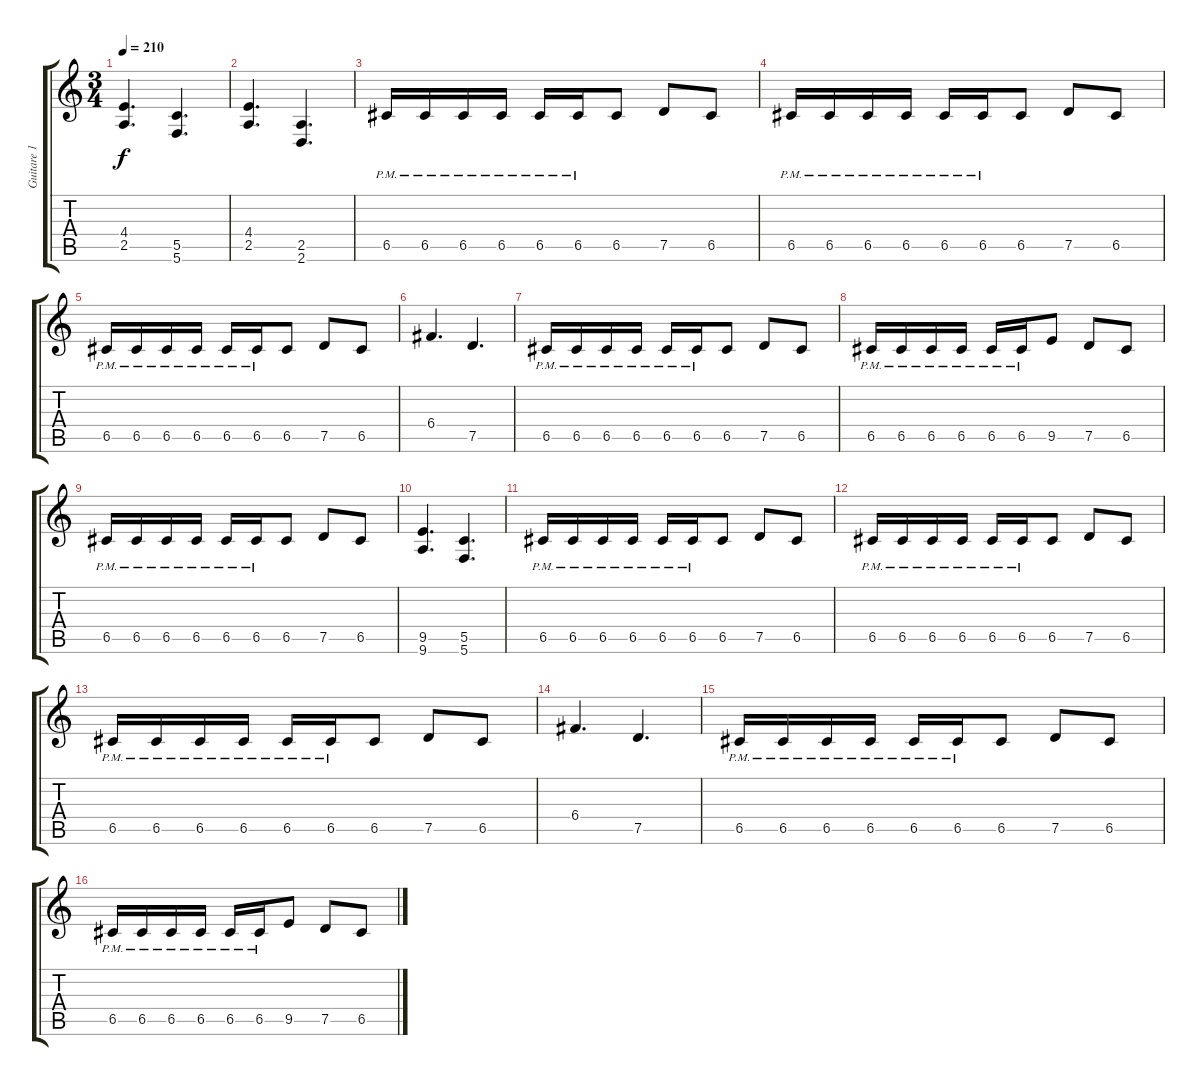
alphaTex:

\track ("Guitare 1" "Guitare 1") {instrument distortionguitar}
\staff {score tabs}
\tuning (D4 A3 F3 C3 G2 C2) {hide}
\ts (3 4)
\tempo 210
\clef g2
\ks c
(4.4 2.5).4{d dy f} (5.5 5.6).4{d} |
(4.4 2.5).4{d} (2.5 2.6).4{d} |
6.5{pm}.16 6.5{pm}.16 6.5{pm}.16 6.5{pm}.16 6.5{pm}.16 6.5{pm}.16 6.5.8 7.5.8 6.5.8 |
6.5{pm}.16 6.5{pm}.16 6.5{pm}.16 6.5{pm}.16 6.5{pm}.16 6.5{pm}.16 6.5.8 7.5.8 6.5.8 |
6.5{pm}.16 6.5{pm}.16 6.5{pm}.16 6.5{pm}.16 6.5{pm}.16 6.5{pm}.16 6.5.8 7.5.8 6.5.8 |
6.4.4{d} 7.5.4{d} |
6.5{pm}.16 6.5{pm}.16 6.5{pm}.16 6.5{pm}.16 6.5{pm}.16 6.5{pm}.16 6.5.8 7.5.8 6.5.8 |
6.5{pm}.16 6.5{pm}.16 6.5{pm}.16 6.5{pm}.16 6.5{pm}.16 6.5{pm}.16 9.5.8 7.5.8 6.5.8 |
6.5{pm}.16 6.5{pm}.16 6.5{pm}.16 6.5{pm}.16 6.5{pm}.16 6.5{pm}.16 6.5.8 7.5.8 6.5.8 |
(9.5 9.6).4{d} (5.5 5.6).4{d} |
6.5{pm}.16 6.5{pm}.16 6.5{pm}.16 6.5{pm}.16 6.5{pm}.16 6.5{pm}.16 6.5.8 7.5.8 6.5.8 |
6.5{pm}.16 6.5{pm}.16 6.5{pm}.16 6.5{pm}.16 6.5{pm}.16 6.5{pm}.16 6.5.8 7.5.8 6.5.8 |
6.5{pm}.16 6.5{pm}.16 6.5{pm}.16 6.5{pm}.16 6.5{pm}.16 6.5{pm}.16 6.5.8 7.5.8 6.5.8 |
6.4.4{d} 7.5.4{d} |
6.5{pm}.16 6.5{pm}.16 6.5{pm}.16 6.5{pm}.16 6.5{pm}.16 6.5{pm}.16 6.5.8 7.5.8 6.5.8 |
6.5{pm}.16 6.5{pm}.16 6.5{pm}.16 6.5{pm}.16 6.5{pm}.16 6.5{pm}.16 9.5.8 7.5.8 6.5.8
